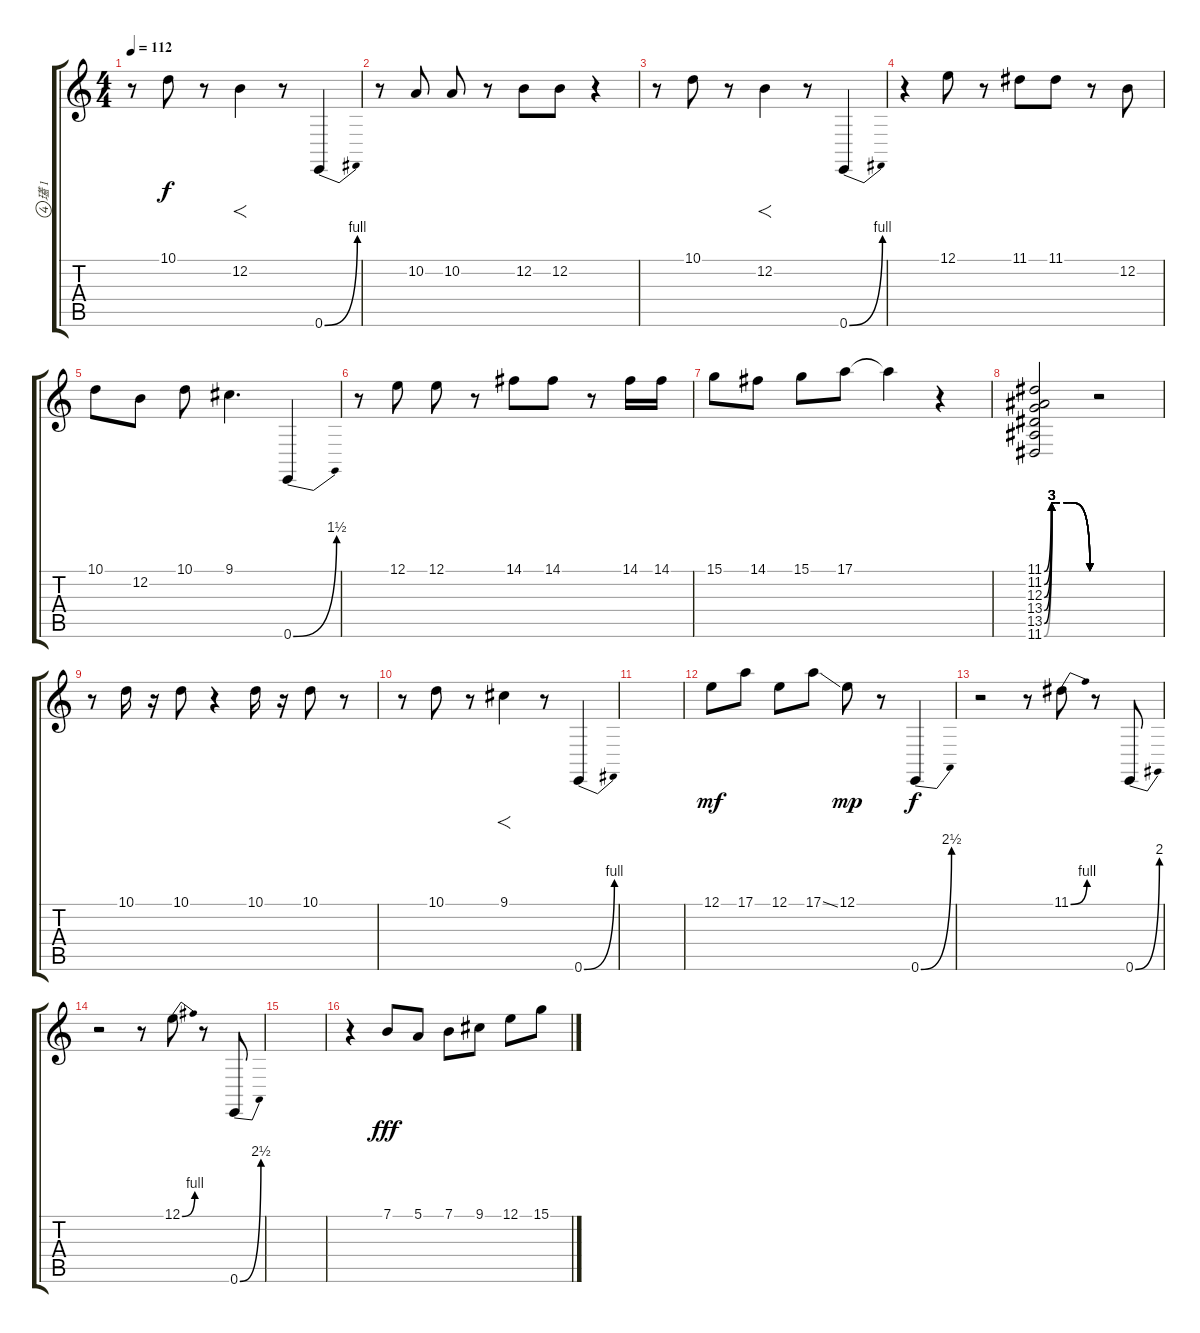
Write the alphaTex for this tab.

\track ("瓂 1" "瓂 1") {instrument trumpet}
\staff {score tabs}
\tuning (E4 B3 G3 D3 A2 E2) {hide}
\ts (4 4)
\tempo 112
\clef g2
\ks c
r.8{dy f} 10.1.8 r.8 12.2.4{f} r.8 0.6{be (bend 0 0 60 4)}.4 |
r.8 10.2.8 10.2.8 r.8 12.2.8 12.2.8 r.4 |
r.8 10.1.8 r.8 12.2.4{f} r.8 0.6{be (bend 0 0 60 4)}.4 |
r.4 12.1.8 r.8 11.1.8 11.1.8 r.8 12.2.8 |
10.1.8 12.2.8 10.1.8 9.1.4{d} 0.6{be (bend 0 0 60 6)}.4 |
r.8 12.1.8 12.1.8 r.8 14.1.8 14.1.8 r.8 14.1.16 14.1.16 |
15.1.8 14.1.8 15.1.8 17.1.8 17.1{t}.4 r.4 |
(11.1{be (custom 0 0 9 12 15 12 30 12 35 12 60 0)} 11.2{be (custom 0 0 10 12 15 12 30 12 35 12 60 0)} 12.3{be (custom 0 0 10 12 15 12 30 12 35 12 60 0)} 13.4{be (custom 0 0 10 12 15 12 30 12 35 12 60 0)} 13.5{be (custom 0 0 10 12 15 12 30 12 35 12 60 0)} 11.6{be (custom 0 0 10 12 15 12 30 12 35 12 60 0)}).2 r.2 |
r.8 10.1.16 r.16 10.1.8 r.4 10.1.16 r.16 10.1.8 r.8 |
r.8 10.1.8 r.8 9.1.4{f} r.8 0.6{be (bend 0 0 60 4)}.4 |
|
12.1.8{dy mf} 17.1.8 12.1.8 17.1{ss}.8 12.1.8{dy mp} r.8 0.6{be (bend 0 0 60 10)}.4{dy f} |
r.2 r.8 11.1{be (bend 0 0 60 4)}.8 r.8 0.6{be (bend 0 0 60 8)}.8 |
r.2 r.8 12.1{be (bend 0 0 60 4)}.8 r.8 0.6{be (bend 0 0 60 10)}.8 |
|
r.4 7.1.8{dy fff} 5.1.8 7.1.8 9.1.8 12.1.8 15.1.8
